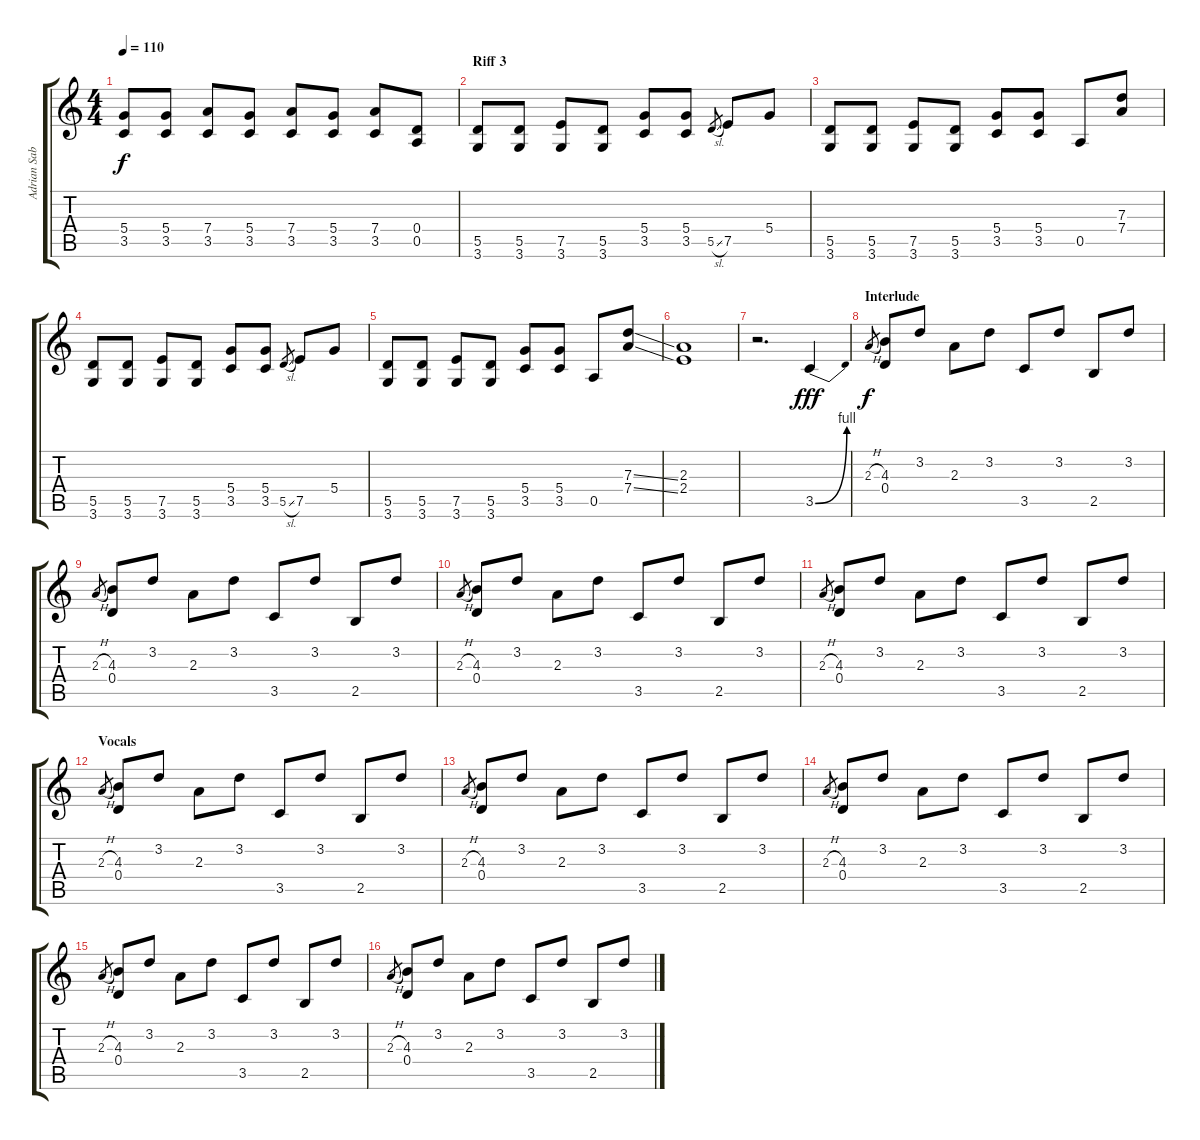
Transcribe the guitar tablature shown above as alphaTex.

\track ("Adrian Sabbath" "Adrian Sab") {instrument acousticguitarsteel}
\staff {score tabs}
\tuning (E4 B3 G3 D3 A2 E2) {hide}
\ts (4 4)
\tempo 110
\clef g2
\ks c
(5.4 3.5).8{dy f} (5.4 3.5).8 (7.4 3.5).8 (5.4 3.5).8 (7.4 3.5).8 (5.4 3.5).8 (7.4 3.5).8 (0.4 0.5).8 |
\section ("" "Riff 3")
(5.5 3.6).8 (5.5 3.6).8 (7.5 3.6).8 (5.5 3.6).8 (5.4 3.5).8 (5.4 3.5).8 5.5{sl}.8{gr} 7.5.8 5.4.8 |
(5.5 3.6).8 (5.5 3.6).8 (7.5 3.6).8 (5.5 3.6).8 (5.4 3.5).8 (5.4 3.5).8 0.5.8 (7.3 7.4).8 |
(5.5 3.6).8 (5.5 3.6).8 (7.5 3.6).8 (5.5 3.6).8 (5.4 3.5).8 (5.4 3.5).8 5.5{sl}.8{gr} 7.5.8 5.4.8 |
(5.5 3.6).8 (5.5 3.6).8 (7.5 3.6).8 (5.5 3.6).8 (5.4 3.5).8 (5.4 3.5).8 0.5.8 (7.3{ss} 7.4{ss}).8 |
(2.3 2.4).1 |
r.2{d} 3.5{be (bend 0 0 60 4)}.4{dy fff} |
\section ("" "Interlude")
2.3{h}.8{gr dy f} (4.3 0.4).8 3.2.8 2.3.8 3.2.8 3.5.8 3.2.8 2.5.8 3.2.8 |
2.3{h}.8{gr} (4.3 0.4).8 3.2.8 2.3.8 3.2.8 3.5.8 3.2.8 2.5.8 3.2.8 |
2.3{h}.8{gr} (4.3 0.4).8 3.2.8 2.3.8 3.2.8 3.5.8 3.2.8 2.5.8 3.2.8 |
2.3{h}.8{gr} (4.3 0.4).8 3.2.8 2.3.8 3.2.8 3.5.8 3.2.8 2.5.8 3.2.8 |
\section ("" "Vocals")
2.3{h}.8{gr} (4.3 0.4).8 3.2.8 2.3.8 3.2.8 3.5.8 3.2.8 2.5.8 3.2.8 |
2.3{h}.8{gr} (4.3 0.4).8 3.2.8 2.3.8 3.2.8 3.5.8 3.2.8 2.5.8 3.2.8 |
2.3{h}.8{gr} (4.3 0.4).8 3.2.8 2.3.8 3.2.8 3.5.8 3.2.8 2.5.8 3.2.8 |
2.3{h}.8{gr} (4.3 0.4).8 3.2.8 2.3.8 3.2.8 3.5.8 3.2.8 2.5.8 3.2.8 |
2.3{h}.8{gr} (4.3 0.4).8 3.2.8 2.3.8 3.2.8 3.5.8 3.2.8 2.5.8 3.2.8
